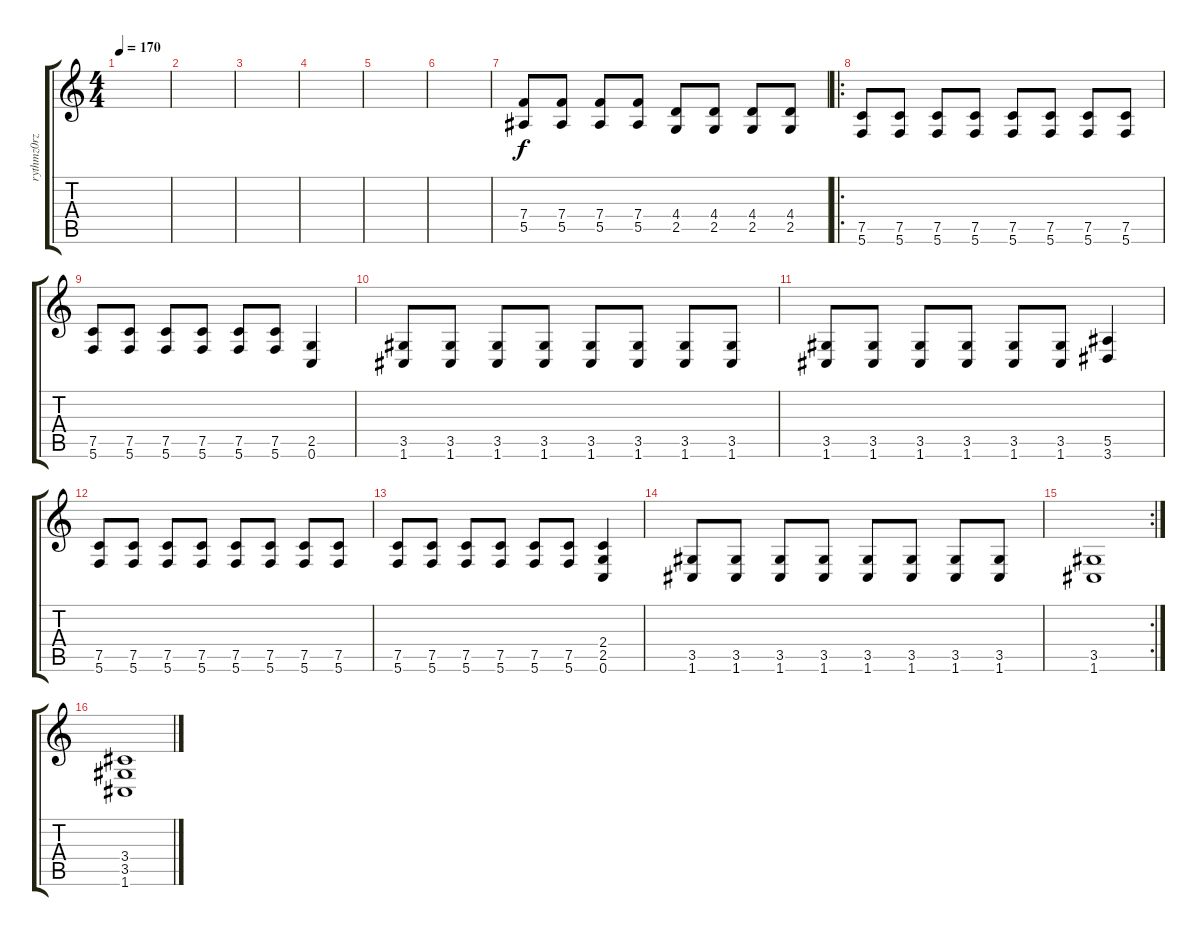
\track ("rythmz0rz" "rythmz0rz") {instrument distortionguitar}
\staff {score tabs}
\tuning (C4 G3 Eb3 Bb2 F2 C2) {hide}
\ts (4 4)
\tempo 170
\clef g2
\ks c
|
|
|
|
|
|
(7.4 5.5).8 (7.4 5.5).8 (7.4 5.5).8 (7.4 5.5).8 (4.4 2.5).8 (4.4 2.5).8 (4.4 2.5).8 (4.4 2.5).8 |
\ro
(7.5 5.6).8 (7.5 5.6).8 (7.5 5.6).8 (7.5 5.6).8 (7.5 5.6).8 (7.5 5.6).8 (7.5 5.6).8 (7.5 5.6).8 |
(7.5 5.6).8 (7.5 5.6).8 (7.5 5.6).8 (7.5 5.6).8 (7.5 5.6).8 (7.5 5.6).8 (2.5 0.6).4 |
(3.5 1.6).8 (3.5 1.6).8 (3.5 1.6).8 (3.5 1.6).8 (3.5 1.6).8 (3.5 1.6).8 (3.5 1.6).8 (3.5 1.6).8 |
(3.5 1.6).8 (3.5 1.6).8 (3.5 1.6).8 (3.5 1.6).8 (3.5 1.6).8 (3.5 1.6).8 (5.5 3.6).4 |
(7.5 5.6).8 (7.5 5.6).8 (7.5 5.6).8 (7.5 5.6).8 (7.5 5.6).8 (7.5 5.6).8 (7.5 5.6).8 (7.5 5.6).8 |
(7.5 5.6).8 (7.5 5.6).8 (7.5 5.6).8 (7.5 5.6).8 (7.5 5.6).8 (7.5 5.6).8 (2.4 2.5 0.6).4 |
(3.5 1.6).8 (3.5 1.6).8 (3.5 1.6).8 (3.5 1.6).8 (3.5 1.6).8 (3.5 1.6).8 (3.5 1.6).8 (3.5 1.6).8 |
\rc 2
(3.5 1.6).1 |
(3.4 3.5 1.6).1
